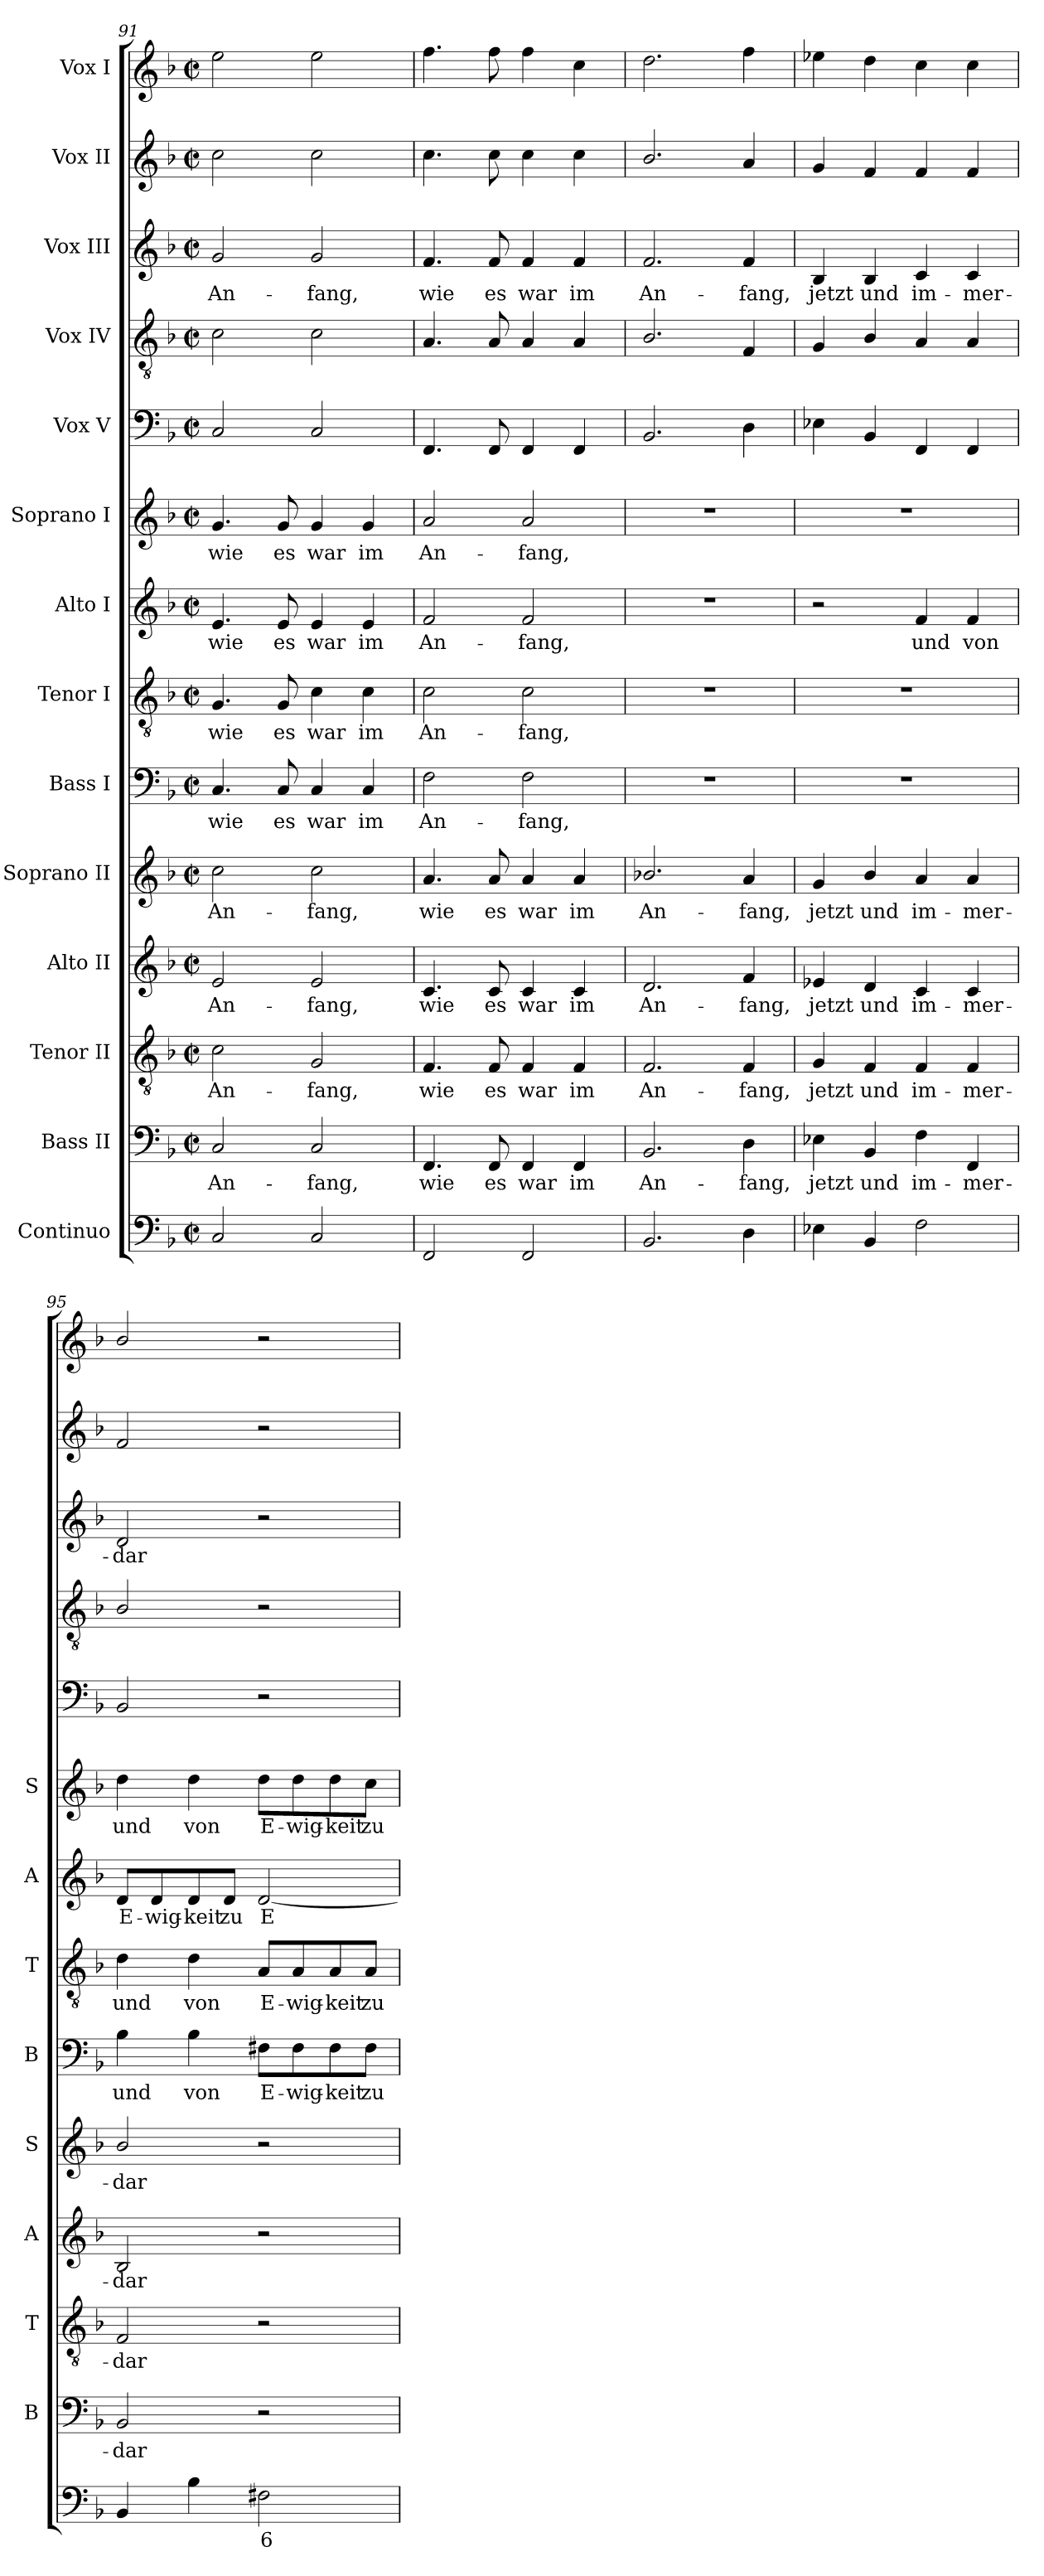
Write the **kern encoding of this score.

**kern	**text	**kern	**text	**kern	**text	**kern	**text	**kern	**text	**kern	**text	**kern	**text	**kern	**text	**kern	**text	**kern	**kern	**kern	**text	**kern	**kern
*part14	*part14	*part13	*part13	*part12	*part12	*part11	*part11	*part10	*part10	*part9	*part9	*part8	*part8	*part7	*part7	*part6	*part6	*part5	*part4	*part3	*part3	*part2	*part1
*staff14	*staff14	*staff13	*staff13	*staff12	*staff12	*staff11	*staff11	*staff10	*staff10	*staff9	*staff9	*staff8	*staff8	*staff7	*staff7	*staff6	*staff6	*staff5	*staff4	*staff3	*staff3	*staff2	*staff1
*I"Continuo	*	*I"Bass II	*	*I"Tenor II	*	*I"Alto II	*	*I"Soprano II	*	*I"Bass I	*	*I"Tenor I	*	*I"Alto I	*	*I"Soprano I	*	*I"Vox V	*I"Vox IV	*I"Vox III	*	*I"Vox II	*I"Vox I
*	*	*I'B	*	*I'T	*	*I'A	*	*I'S	*	*I'B	*	*I'T	*	*I'A	*	*I'S	*	*	*	*	*	*	*
!!LO:LB:g=z
*clefF4	*	*clefF4	*	*clefGv2	*	*clefG2	*	*clefG2	*	*clefF4	*	*clefGv2	*	*clefG2	*	*clefG2	*	*clefF4	*clefGv2	*clefG2	*	*clefG2	*clefG2
*k[b-]	*	*k[b-]	*	*k[b-]	*	*k[b-]	*	*k[b-]	*	*k[b-]	*	*k[b-]	*	*k[b-]	*	*k[b-]	*	*k[b-]	*k[b-]	*k[b-]	*	*k[b-]	*k[b-]
*F:	*	*F:	*	*F:	*	*F:	*	*F:	*	*F:	*	*F:	*	*F:	*	*F:	*	*F:	*F:	*F:	*	*F:	*F:
*M2/2	*	*M2/2	*	*M2/2	*	*M2/2	*	*M2/2	*	*M2/2	*	*M2/2	*	*M2/2	*	*M2/2	*	*M2/2	*M2/2	*M2/2	*	*M2/2	*M2/2
*met(c|)	*	*met(c|)	*	*met(c|)	*	*met(c|)	*	*met(c|)	*	*met(c|)	*	*met(c|)	*	*met(c|)	*	*met(c|)	*	*met(c|)	*met(c|)	*met(c|)	*	*met(c|)	*met(c|)
=91	=91	=91	=91	=91	=91	=91	=91	=91	=91	=91	=91	=91	=91	=91	=91	=91	=91	=91	=91	=91	=91	=91	=91
!	!	!	!LO:LY:b	!	!LO:LY:b	!	!LO:LY:b	!	!LO:LY:b	!	!LO:LY:b	!	!LO:LY:b	!	!LO:LY:b	!	!LO:LY:b	!	!	!	!LO:LY:b	!	!
2C	.	2C	An-	2c	An-	2e	An-	2cc	An-	4.C	wie	4.G	wie	4.e	wie	4.g	wie	2C	2c	2g	An-	2cc	2ee
!	!	!	!	!	!	!	!	!	!	!	!LO:LY:b	!	!LO:LY:b	!	!LO:LY:b	!	!LO:LY:b	!	!	!	!	!	!
.	.	.	.	.	.	.	.	.	.	8C	es	8G	es	8e	es	8g	es	.	.	.	.	.	.
!	!	!	!LO:LY:b	!	!LO:LY:b	!	!LO:LY:b	!	!LO:LY:b	!	!LO:LY:b	!	!LO:LY:b	!	!LO:LY:b	!	!LO:LY:b	!	!	!	!LO:LY:b	!	!
2C	.	2C	-fang,	2G	-fang,	2e	-fang,	2cc	-fang,	4C	war	4c	war	4e	war	4g	war	2C	2c	2g	-fang,	2cc	2ee
!	!	!	!	!	!	!	!	!	!	!	!LO:LY:b	!	!LO:LY:b	!	!LO:LY:b	!	!LO:LY:b	!	!	!	!	!	!
.	.	.	.	.	.	.	.	.	.	4C	im	4c	im	4e	im	4g	im	.	.	.	.	.	.
=92	=92	=92	=92	=92	=92	=92	=92	=92	=92	=92	=92	=92	=92	=92	=92	=92	=92	=92	=92	=92	=92	=92	=92
!	!	!	!LO:LY:b	!	!LO:LY:b	!	!LO:LY:b	!	!LO:LY:b	!	!LO:LY:b	!	!LO:LY:b	!	!LO:LY:b	!	!LO:LY:b	!	!	!	!LO:LY:b	!	!
2FF	.	4.FF	wie	4.F	wie	4.c	wie	4.a	wie	2F	An-	2c	An-	2f	An-	2a	An-	4.FF	4.A	4.f	wie	4.cc	4.ff
!	!	!	!LO:LY:b	!	!LO:LY:b	!	!LO:LY:b	!	!LO:LY:b	!	!	!	!	!	!	!	!	!	!	!	!LO:LY:b	!	!
.	.	8FF	es	8F	es	8c	es	8a	es	.	.	.	.	.	.	.	.	8FF	8A	8f	es	8cc	8ff
!	!	!	!LO:LY:b	!	!LO:LY:b	!	!LO:LY:b	!	!LO:LY:b	!	!LO:LY:b	!	!LO:LY:b	!	!LO:LY:b	!	!LO:LY:b	!	!	!	!LO:LY:b	!	!
2FF	.	4FF	war	4F	war	4c	war	4a	war	2F	-fang,	2c	-fang,	2f	-fang,	2a	-fang,	4FF	4A	4f	war	4cc	4ff
!	!	!	!LO:LY:b	!	!LO:LY:b	!	!LO:LY:b	!	!LO:LY:b	!	!	!	!	!	!	!	!	!	!	!	!LO:LY:b	!	!
.	.	4FF	im	4F	im	4c	im	4a	im	.	.	.	.	.	.	.	.	4FF	4A	4f	im	4cc	4cc
=93	=93	=93	=93	=93	=93	=93	=93	=93	=93	=93	=93	=93	=93	=93	=93	=93	=93	=93	=93	=93	=93	=93	=93
!	!	!	!LO:LY:b	!	!LO:LY:b	!	!LO:LY:b	!	!LO:LY:b	!	!	!	!	!	!	!	!	!	!	!	!LO:LY:b	!	!
2.BB-	.	2.BB-	An-	2.F	An-	2.d	An-	2.b-X/	An-	1r	.	1r	.	1r	.	1r	.	2.BB-	2.B-/	2.f	An-	2.b-/	2.dd
!	!	!	!LO:LY:b	!	!LO:LY:b	!	!LO:LY:b	!	!LO:LY:b	!	!	!	!	!	!	!	!	!	!	!	!LO:LY:b	!	!
4D	.	4D	-fang,	4F	-fang,	4f	-fang,	4a	-fang,	.	.	.	.	.	.	.	.	4D	4F	4f	-fang,	4a	4ff
=94	=94	=94	=94	=94	=94	=94	=94	=94	=94	=94	=94	=94	=94	=94	=94	=94	=94	=94	=94	=94	=94	=94	=94
!	!	!	!LO:LY:b	!	!LO:LY:b	!	!LO:LY:b	!	!LO:LY:b	!	!	!	!	!	!	!	!	!	!	!	!LO:LY:b	!	!
4E-X	.	4E-X	jetzt	4G	jetzt	4e-X	jetzt	4g	jetzt	1r	.	1r	.	2r	.	1r	.	4E-X	4G	4B-	jetzt	4g	4ee-X
!	!	!	!LO:LY:b	!	!LO:LY:b	!	!LO:LY:b	!	!LO:LY:b	!	!	!	!	!	!	!	!	!	!	!	!LO:LY:b	!	!
4BB-	.	4BB-	und	4F	und	4d	und	4b-/	und	.	.	.	.	.	.	.	.	4BB-	4B-/	4B-	und	4f	4dd
!	!	!	!LO:LY:b	!	!LO:LY:b	!	!LO:LY:b	!	!LO:LY:b	!	!	!	!	!	!LO:LY:b	!	!	!	!	!	!LO:LY:b	!	!
2F	.	4F	im-	4F	im-	4c	im-	4a	im-	.	.	.	.	4f	und	.	.	4FF	4A	4c	im-	4f	4cc
!	!	!	!LO:LY:b	!	!LO:LY:b	!	!LO:LY:b	!	!LO:LY:b	!	!	!	!	!	!LO:LY:b	!	!	!	!	!	!LO:LY:b	!	!
.	.	4FF	-mer-	4F	-mer-	4c	-mer-	4a	-mer-	.	.	.	.	4f	von	.	.	4FF	4A	4c	-mer-	4f	4cc
=95	=95	=95	=95	=95	=95	=95	=95	=95	=95	=95	=95	=95	=95	=95	=95	=95	=95	=95	=95	=95	=95	=95	=95
!	!	!	!LO:LY:b	!	!LO:LY:b	!	!LO:LY:b	!	!LO:LY:b	!	!LO:LY:b	!	!LO:LY:b	!	!LO:LY:b	!	!LO:LY:b	!	!	!	!LO:LY:b	!	!
4BB-	.	2BB-	-dar	2F	-dar	2B-	-dar	2b-/	-dar	4B-	und	4d	und	8d/L	E-	4dd	und	2BB-	2B-/	2d	-dar	2f	2b-/
!	!	!	!	!	!	!	!	!	!	!	!	!	!	!	!LO:LY:b	!	!	!	!	!	!	!	!
.	.	.	.	.	.	.	.	.	.	.	.	.	.	8d/	-wig-	.	.	.	.	.	.	.	.
!	!	!	!	!	!	!	!	!	!	!	!LO:LY:b	!	!LO:LY:b	!	!LO:LY:b	!	!LO:LY:b	!	!	!	!	!	!
4B-	.	.	.	.	.	.	.	.	.	4B-	von	4d	von	8d/	-keit	4dd	von	.	.	.	.	.	.
!	!	!	!	!	!	!	!	!	!	!	!	!	!	!	!LO:LY:b	!	!	!	!	!	!	!	!
.	.	.	.	.	.	.	.	.	.	.	.	.	.	8d/J	zu	.	.	.	.	.	.	.	.
!	!LO:LY:b	!	!	!	!	!	!	!	!	!	!LO:LY:b	!	!LO:LY:b	!	!LO:LY:b	!	!LO:LY:b	!	!	!	!	!	!
2F#X	6	2r	.	2r	.	2r	.	2r	.	8F#X\L	E-	8A/L	E-	[2d	E-	8dd\L	E-	2r	2r	2r	.	2r	2r
!	!	!	!	!	!	!	!	!	!	!	!LO:LY:b	!	!LO:LY:b	!	!	!	!LO:LY:b	!	!	!	!	!	!
.	.	.	.	.	.	.	.	.	.	8F#\	-wig-	8A/	-wig-	.	.	8dd\	-wig-	.	.	.	.	.	.
!	!	!	!	!	!	!	!	!	!	!	!LO:LY:b	!	!LO:LY:b	!	!	!	!LO:LY:b	!	!	!	!	!	!
.	.	.	.	.	.	.	.	.	.	8F#\	-keit	8A/	-keit	.	.	8dd\	-keit	.	.	.	.	.	.
!	!	!	!	!	!	!	!	!	!	!	!LO:LY:b	!	!LO:LY:b	!	!	!	!LO:LY:b	!	!	!	!	!	!
.	.	.	.	.	.	.	.	.	.	8F#\J	zu	8A/J	zu	.	.	8cc\J	zu	.	.	.	.	.	.
=	=	=	=	=	=	=	=	=	=	=	=	=	=	=	=	=	=	=	=	=	=	=	=
*-	*-	*-	*-	*-	*-	*-	*-	*-	*-	*-	*-	*-	*-	*-	*-	*-	*-	*-	*-	*-	*-	*-	*-
